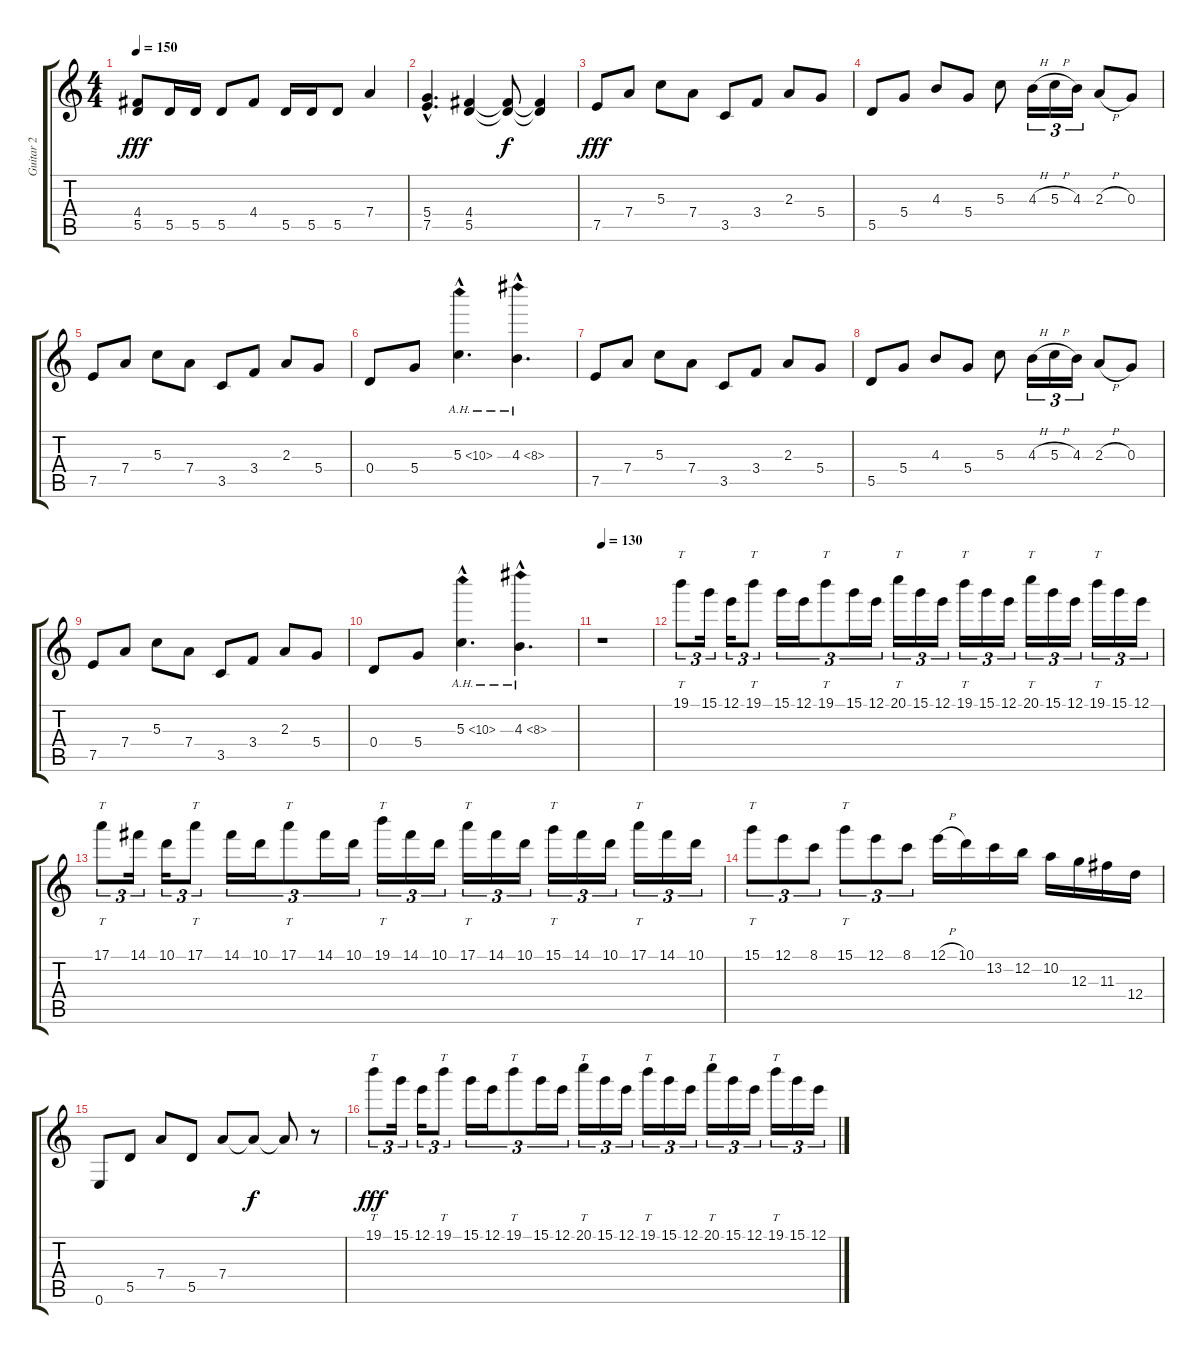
\track ("Guitar 2" "Guitar 2") {instrument distortionguitar}
\staff {score tabs}
\tuning (E4 B3 G3 D3 A2 E2) {hide}
\ts (4 4)
\tempo 150
\clef g2
\ks c
(4.4 5.5).8{dy fff} 5.5.16 5.5.16 5.5.8 4.4.8 5.5.16 5.5.16 5.5.8 7.4.4 |
(5.4{hac} 7.5{hac}).4{d} (4.4 5.5).4 (4.4{t} 5.5{t}).8{dy f} (4.4{t} 5.5{t}).4 |
7.5.8{dy fff} 7.4.8 5.3.8 7.4.8 3.5.8 3.4.8 2.3.8 5.4.8 |
5.5.8 5.4.8 4.3.8 5.4.8 5.3.8 4.3{h}.16{tu (3 2)} 5.3{h}.16{tu (3 2)} 4.3.16{tu (3 2)} 2.3{h}.8 0.3.8 |
7.5.8 7.4.8 5.3.8 7.4.8 3.5.8 3.4.8 2.3.8 5.4.8 |
0.4.8 5.4.8 5.3{ah 5 hac}.4{d} 4.3{ah 4 hac}.4{d} |
7.5.8 7.4.8 5.3.8 7.4.8 3.5.8 3.4.8 2.3.8 5.4.8 |
5.5.8 5.4.8 4.3.8 5.4.8 5.3.8 4.3{h}.16{tu (3 2)} 5.3{h}.16{tu (3 2)} 4.3.16{tu (3 2)} 2.3{h}.8 0.3.8 |
7.5.8 7.4.8 5.3.8 7.4.8 3.5.8 3.4.8 2.3.8 5.4.8 |
0.4.8 5.4.8 5.3{ah 5 hac}.4{d} 4.3{ah 4 hac}.4{d} |
\tempo 130
r.1 |
19.1.8{tt tu (3 2) balance 8} 15.1.16{tu (3 2)} 12.1.16{tu (3 2)} 19.1.8{tt tu (3 2)} 15.1.16{tu (3 2)} 12.1.16{tu (3 2)} 19.1.8{tt tu (3 2)} 15.1.16{tu (3 2)} 12.1.16{tu (3 2)} 20.1.16{tt tu (3 2)} 15.1.16{tu (3 2)} 12.1.16{tu (3 2)} 19.1.16{tt tu (3 2)} 15.1.16{tu (3 2)} 12.1.16{tu (3 2)} 20.1.16{tt tu (3 2)} 15.1.16{tu (3 2)} 12.1.16{tu (3 2)} 19.1.16{tt tu (3 2)} 15.1.16{tu (3 2)} 12.1.16{tu (3 2)} |
17.1.8{tt tu (3 2)} 14.1.16{tu (3 2)} 10.1.16{tu (3 2)} 17.1.8{tt tu (3 2)} 14.1.16{tu (3 2)} 10.1.16{tu (3 2)} 17.1.8{tt tu (3 2)} 14.1.16{tu (3 2)} 10.1.16{tu (3 2)} 19.1.16{tt tu (3 2)} 14.1.16{tu (3 2)} 10.1.16{tu (3 2)} 17.1.16{tt tu (3 2)} 14.1.16{tu (3 2)} 10.1.16{tu (3 2)} 15.1.16{tt tu (3 2)} 14.1.16{tu (3 2)} 10.1.16{tu (3 2)} 17.1.16{tt tu (3 2)} 14.1.16{tu (3 2)} 10.1.16{tu (3 2)} |
15.1.8{tt tu (3 2)} 12.1.8{tu (3 2)} 8.1.8{tu (3 2)} 15.1.8{tt tu (3 2)} 12.1.8{tu (3 2)} 8.1.8{tu (3 2)} 12.1{h}.16 10.1.16 13.2.16 12.2.16 10.2.16 12.3.16 11.3.16 12.4.16 |
0.6.8 5.5.8 7.4.8 5.5.8 7.4.8 7.4{t}.8{dy f} 7.4{t}.8 r.8 |
19.1.8{tt tu (3 2) dy fff balance 8} 15.1.16{tu (3 2)} 12.1.16{tu (3 2)} 19.1.8{tt tu (3 2)} 15.1.16{tu (3 2)} 12.1.16{tu (3 2)} 19.1.8{tt tu (3 2)} 15.1.16{tu (3 2)} 12.1.16{tu (3 2)} 20.1.16{tt tu (3 2)} 15.1.16{tu (3 2)} 12.1.16{tu (3 2)} 19.1.16{tt tu (3 2)} 15.1.16{tu (3 2)} 12.1.16{tu (3 2)} 20.1.16{tt tu (3 2)} 15.1.16{tu (3 2)} 12.1.16{tu (3 2)} 19.1.16{tt tu (3 2)} 15.1.16{tu (3 2)} 12.1.16{tu (3 2)}
